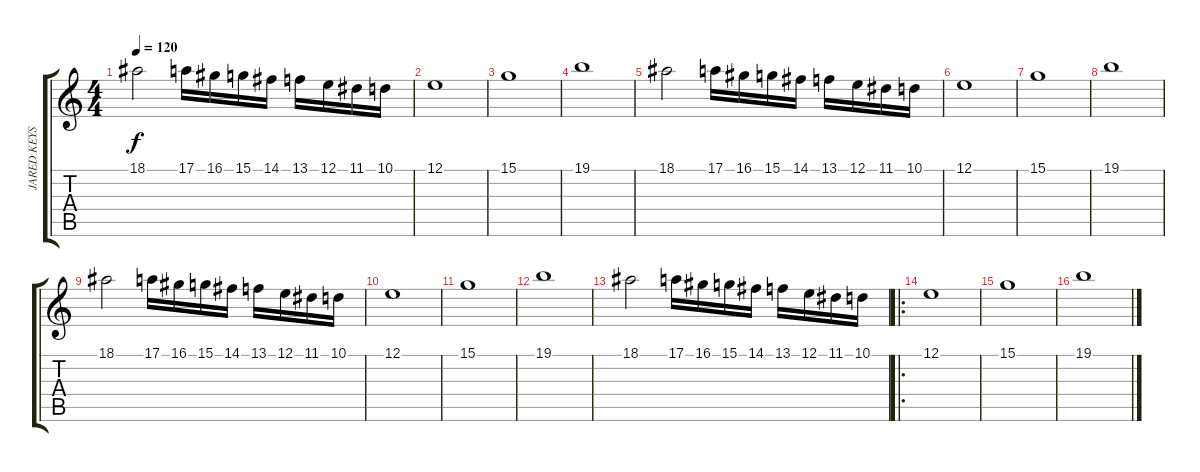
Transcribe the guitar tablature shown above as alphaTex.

\track ("JARED KEYS" "JARED KEYS") {instrument fx6goblins}
\staff {score tabs}
\tuning (E4 B3 G3 D3 A2 E2) {hide}
\ts (4 4)
\tempo 120
\clef g2
\ks c
18.1.2{dy f} 17.1.16{instrument pad5bowed} 16.1.16 15.1.16 14.1.16 13.1.16 12.1.16 11.1.16 10.1.16 |
12.1.1{instrument fx6goblins} |
15.1.1 |
19.1.1 |
18.1.2 17.1.16{instrument pad5bowed} 16.1.16 15.1.16 14.1.16 13.1.16 12.1.16 11.1.16 10.1.16 |
12.1.1{instrument fx6goblins} |
15.1.1 |
19.1.1 |
18.1.2 17.1.16{instrument pad5bowed} 16.1.16 15.1.16 14.1.16 13.1.16 12.1.16 11.1.16 10.1.16 |
12.1.1{instrument fx6goblins} |
15.1.1 |
19.1.1 |
18.1.2 17.1.16{instrument pad5bowed} 16.1.16 15.1.16 14.1.16 13.1.16 12.1.16 11.1.16 10.1.16 |
\ro
12.1.1{volume 16 balance 0 instrument fx6goblins} |
15.1.1 |
19.1.1
